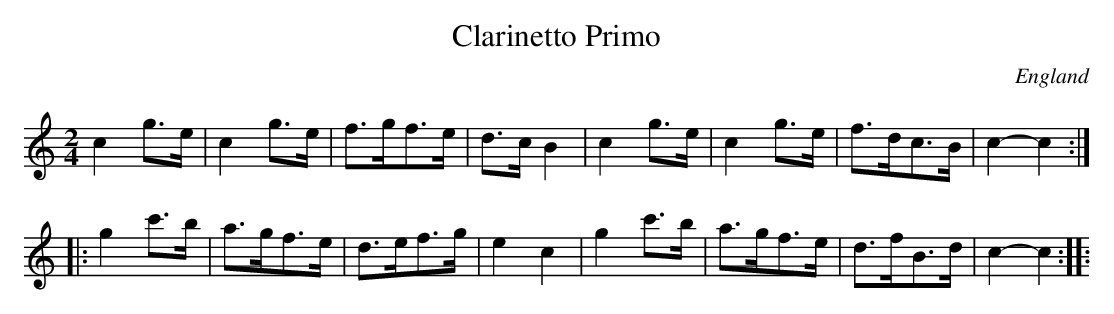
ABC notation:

X:1
T:Clarinetto Primo
L:1/8
M:2/4
O:England
K:C major
c2g>e  | c2g>e  | f>gf>e | d>c B2 | c2g>e  | c2g>e  | f>dc>B | c2-c2 ::
g2c'>b | a>gf>e | d>ef>g | e2c2   | g2c'>b | a>gf>e | d>fB>d | c2-c2::
